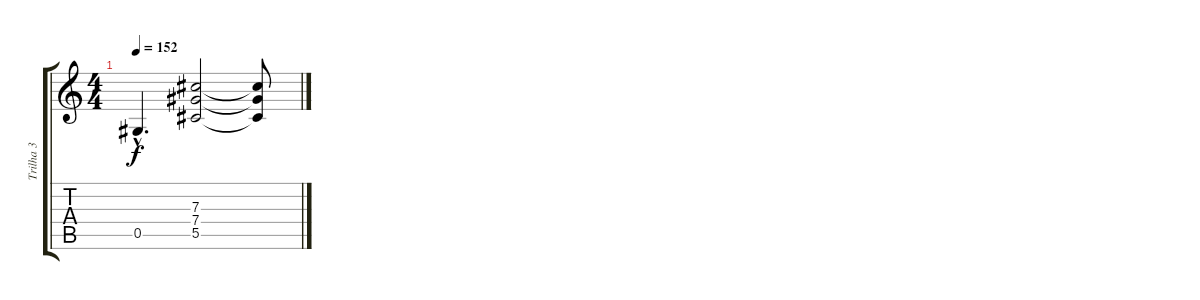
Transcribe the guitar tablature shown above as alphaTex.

\track ("Trilha 3" "Trilha 3") {instrument overdrivenguitar}
\staff {score tabs}
\tuning (Eb4 Bb3 Gb3 Db3 Ab2 Eb2) {hide}
\ts (4 4)
\tempo 152
\clef g2
\ks c
0.5{hac t}.4{d dy f} (7.3 7.4 5.5).2 (7.3{t} 7.4{t} 5.5{t}).8
